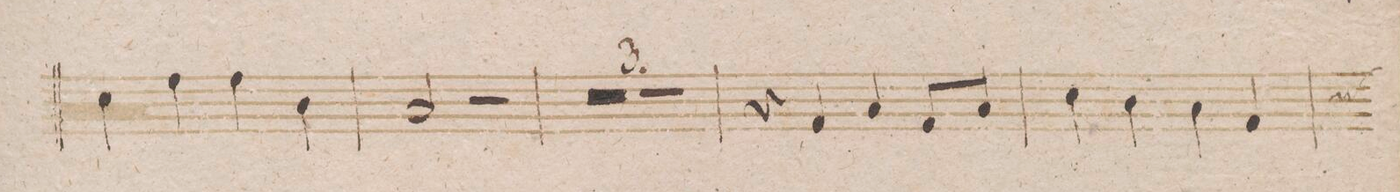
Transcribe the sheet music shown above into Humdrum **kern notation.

**kern	**dynam
*I"Oboe 2do	*
*clefG2	*
*k[b-]	*
*met(c)	*
*M4/4	*
4cc\	.
4ff\	.
4ff\	.
4b-\	.
=272	=272
2a/	.
2r	.
=273	=273
0r	.
=274	=274
=275	=275
1r	.
=276	=276
4r	.
4f/	.
4a/	.
8f/L	.
8a/J	.
=277	=277
4cc\	.
4b-\	.
4a\	.
4f/	.
*custos:cc	*
=278	=278
*-	*-
